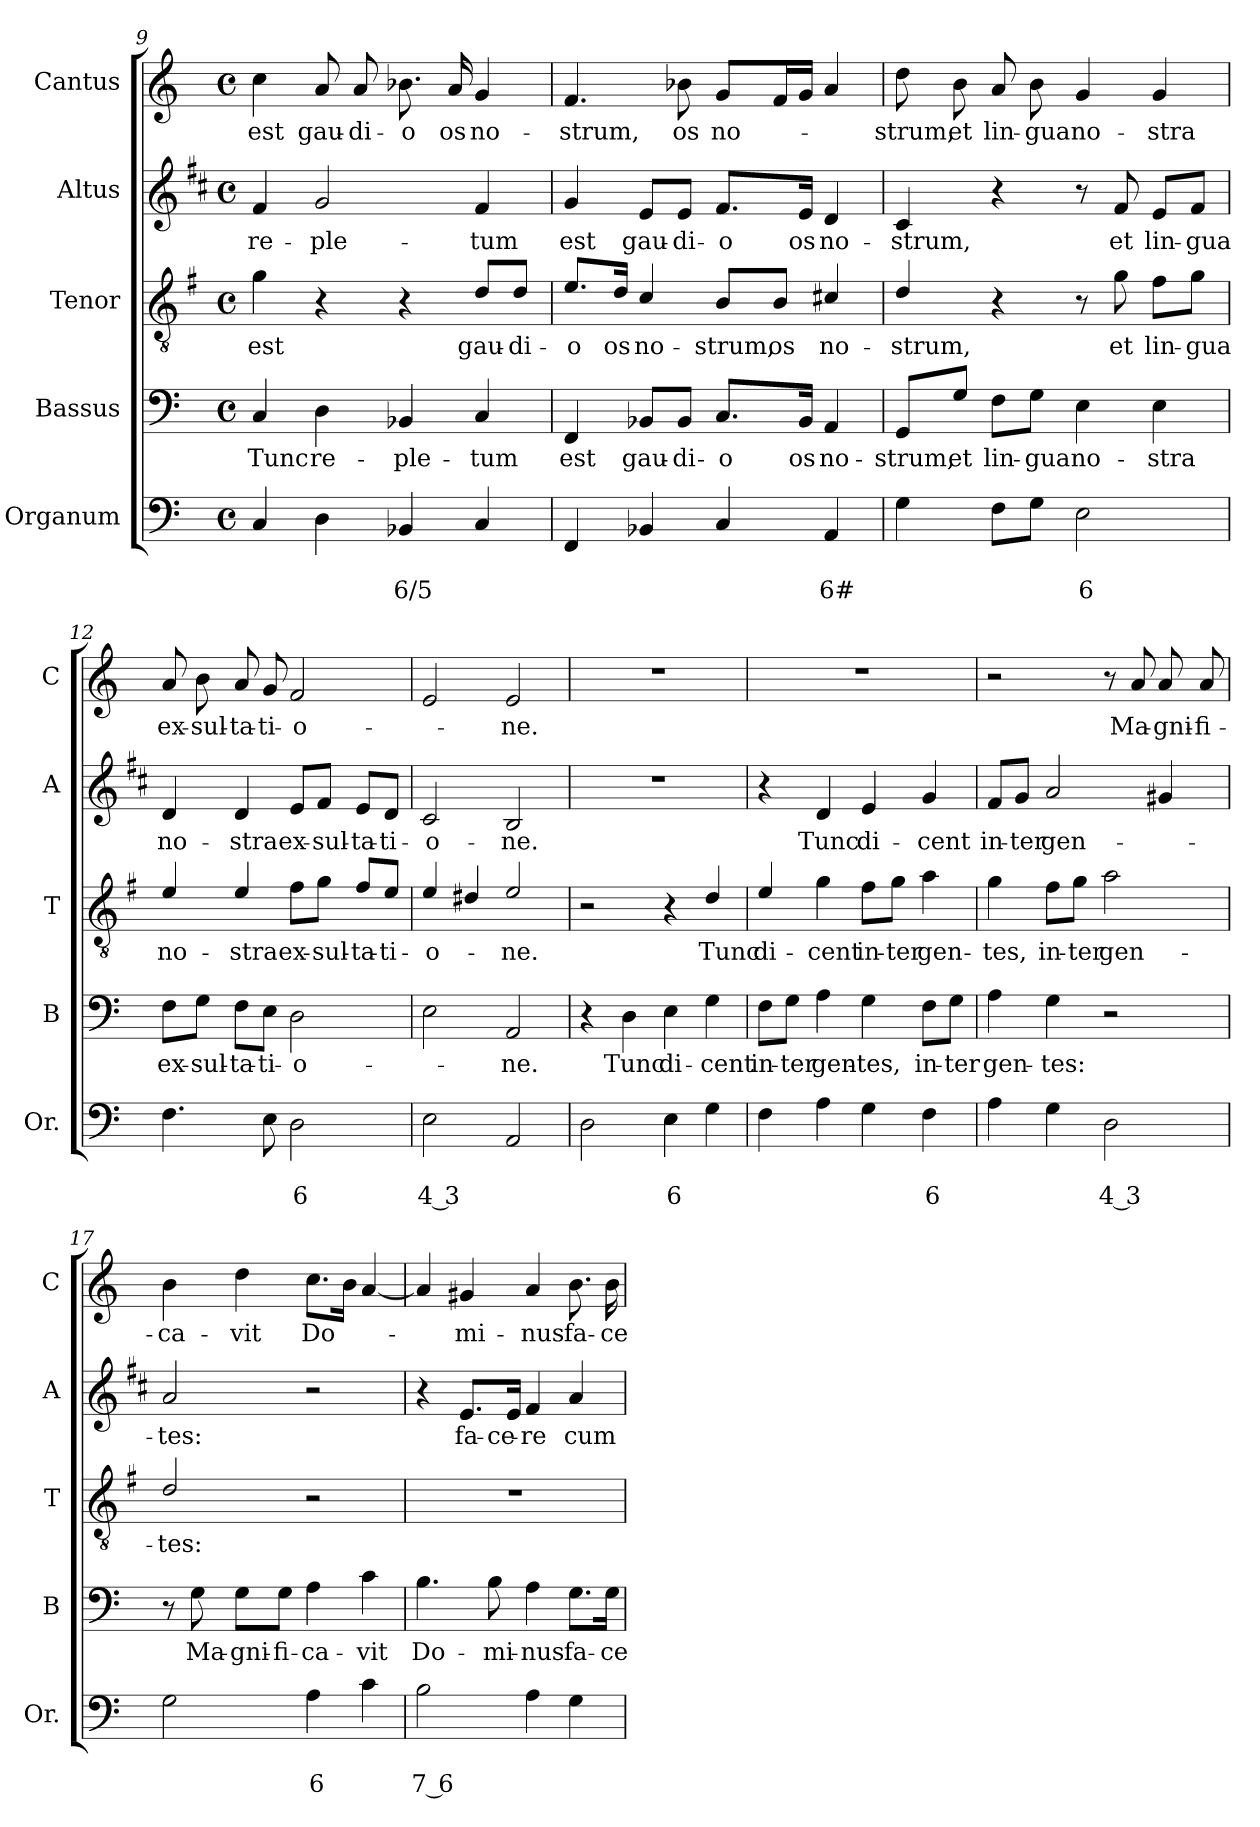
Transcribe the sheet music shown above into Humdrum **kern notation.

**kern	**text	**text	**kern	**text	**kern	**text	**kern	**text	**kern	**text
*part5	*part5	*part5	*part4	*part4	*part3	*part3	*part2	*part2	*part1	*part1
*staff5	*staff5	*staff5	*staff4	*staff4	*staff3	*staff3	*staff2	*staff2	*staff1	*staff1
*I"Organum	*	*	*I"Bassus	*	*I"Tenor	*	*I"Altus	*	*I"Cantus	*
*I'Or.	*	*	*I'B	*	*I'T	*	*I'A	*	*I'C	*
*clefF4	*	*	*clefF4	*	*clefGv2	*	*clefG2	*	*clefG2	*
*	*	*	*	*	*ITrd4c7	*	*ITrd1c2	*	*	*
*k[]	*	*	*k[]	*	*k[]	*	*k[]	*	*k[]	*
*C:	*	*	*C:	*	*C:	*	*C:	*	*C:	*
*M4/4	*	*	*M4/4	*	*M4/4	*	*M4/4	*	*M4/4	*
*met(c)	*	*	*met(c)	*	*met(c)	*	*met(c)	*	*met(c)	*
=9	=9	=9	=9	=9	=9	=9	=9	=9	=9	=9
!	!	!	!	!LO:LY:b	!	!LO:LY:b	!	!LO:LY:b	!	!LO:LY:b
4C/	.	.	4C/	Tunc	4c\	est	4e/	re-	4cc\	est
!	!	!	!	!LO:LY:b	!	!	!	!LO:LY:b	!	!LO:LY:b
4D\	.	.	4D\	re-	4r	.	2f/	-ple-	8a/	gau-
!	!	!	!	!	!	!	!	!	!	!LO:LY:b
.	.	.	.	.	.	.	.	.	8a/	-di-
!	!	!LO:LY:b	!	!LO:LY:b	!	!	!	!	!	!LO:LY:b
4BB-X/	.	6/5	4BB-X/	-ple-	4r	.	.	.	8.b-X\	-o
!	!	!	!	!	!	!	!	!	!	!LO:LY:b
.	.	.	.	.	.	.	.	.	16a/	os
!	!	!	!	!LO:LY:b	!	!LO:LY:b	!	!LO:LY:b	!	!LO:LY:b
4C/	.	.	4C/	-tum	8G/L	gau-	4e/	-tum	4g/	no-
!	!	!	!	!	!	!LO:LY:b	!	!	!	!
.	.	.	.	.	8G/J	-di-	.	.	.	.
=10	=10	=10	=10	=10	=10	=10	=10	=10	=10	=10
!	!	!	!	!LO:LY:b	!	!LO:LY:b	!	!LO:LY:b	!	!LO:LY:b
4FF/	.	.	4FF/	est	8.A/L	-o	4f/	est	4.f/	-strum,
!	!	!	!	!	!	!LO:LY:b	!	!	!	!
.	.	.	.	.	16G/Jk	os	.	.	.	.
!	!	!	!	!LO:LY:b	!	!LO:LY:b	!	!LO:LY:b	!	!
4BB-X/	.	.	8BB-X/L	gau-	4F/	no-	8d/L	gau-	.	.
!	!	!	!	!LO:LY:b	!	!	!	!LO:LY:b	!	!LO:LY:b
.	.	.	8BB-/J	-di-	.	.	8d/J	-di-	8b-X\	os
!	!	!	!	!LO:LY:b	!	!LO:LY:b	!	!LO:LY:b	!	!LO:LY:b
4C/	.	.	8.C/L	-o	8E/L	-strum,	8.e/L	-o	8g/L	no-
!	!	!	!	!	!	!LO:LY:b	!	!	!	!
.	.	.	.	.	8E/J	os	.	.	16f/L	.
!	!	!	!	!LO:LY:b	!	!	!	!LO:LY:b	!	!
.	.	.	16BB-/Jk	os	.	.	16d/Jk	os	16g/JJ	.
!	!	!LO:LY:b	!	!LO:LY:b	!	!LO:LY:b	!	!LO:LY:b	!	!
4AA/	.	6#	4AA/	no-	4F#X/	no-	4c/	no-	4a/	.
=11	=11	=11	=11	=11	=11	=11	=11	=11	=11	=11
!	!	!	!	!LO:LY:b	!	!LO:LY:b	!	!LO:LY:b	!	!LO:LY:b
4G\	.	.	8GG/L	-strum,	4G/	-strum,	4B/	-strum,	8dd\	-strum,
!	!	!	!	!LO:LY:b	!	!	!	!	!	!LO:LY:b
.	.	.	8G/J	et	.	.	.	.	8b\	et
!	!	!	!	!LO:LY:b	!	!	!	!	!	!LO:LY:b
8F\L	.	.	8F\L	lin-	4r	.	4r	.	8a/	lin-
!	!	!	!	!LO:LY:b	!	!	!	!	!	!LO:LY:b
8G\J	.	.	8G\J	-gua	.	.	.	.	8b\	-gua
!	!	!LO:LY:b	!	!LO:LY:b	!	!	!	!	!	!LO:LY:b
2E\	.	6	4E\	no-	8r	.	8r	.	4g/	no-
!	!	!	!	!	!	!LO:LY:b	!	!LO:LY:b	!	!
.	.	.	.	.	8c\	et	8e/	et	.	.
!	!	!	!	!LO:LY:b	!	!LO:LY:b	!	!LO:LY:b	!	!LO:LY:b
.	.	.	4E\	-stra	8B\L	lin-	8d/L	lin-	4g/	-stra
!	!	!	!	!	!	!LO:LY:b	!	!LO:LY:b	!	!
.	.	.	.	.	8c\J	-gua	8e/J	-gua	.	.
!!LO:PB:g=z
=12	=12	=12	=12	=12	=12	=12	=12	=12	=12	=12
!	!	!	!	!LO:LY:b	!	!LO:LY:b	!	!LO:LY:b	!	!LO:LY:b
4.F\	.	.	8F\L	ex-	4A/	no-	4c/	no-	8a/	ex-
!	!	!	!	!LO:LY:b	!	!	!	!	!	!LO:LY:b
.	.	.	8G\J	-sul-	.	.	.	.	8b\	-sul-
!	!	!	!	!LO:LY:b	!	!LO:LY:b	!	!LO:LY:b	!	!LO:LY:b
.	.	.	8F\L	-ta-	4A/	-stra	4c/	-stra	8a/	-ta-
!	!	!	!	!LO:LY:b	!	!	!	!	!	!LO:LY:b
8E\	.	.	8E\J	-ti-	.	.	.	.	8g/	-ti-
!	!	!LO:LY:b	!	!LO:LY:b	!	!LO:LY:b	!	!LO:LY:b	!	!LO:LY:b
2D\	.	6	2D\	-o-	8B\L	ex-	8d/L	ex-	2f/	-o-
!	!	!	!	!	!	!LO:LY:b	!	!LO:LY:b	!	!
.	.	.	.	.	8c\J	-sul-	8e/J	-sul-	.	.
!	!	!	!	!	!	!LO:LY:b	!	!LO:LY:b	!	!
.	.	.	.	.	8B/L	-ta-	8d/L	-ta-	.	.
!	!	!	!	!	!	!LO:LY:b	!	!LO:LY:b	!	!
.	.	.	.	.	8A/J	-ti-	8c/J	-ti-	.	.
=13	=13	=13	=13	=13	=13	=13	=13	=13	=13	=13
!	!	!LO:LY:b	!	!	!	!LO:LY:b	!	!LO:LY:b	!	!
2E\	.	4 3	2E\	.	4A/	-o-	2B/	-o-	2e/	.
.	.	.	.	.	4G#X/	.	.	.	.	.
!	!	!	!	!LO:LY:b	!	!LO:LY:b	!	!LO:LY:b	!	!LO:LY:b
2AA/	.	.	2AA/	-ne.	2A/	-ne.	2A/	-ne.	2e/	-ne.
=14	=14	=14	=14	=14	=14	=14	=14	=14	=14	=14
2D\	.	.	4r	.	2r	.	1r	.	1r	.
!	!	!	!	!LO:LY:b	!	!	!	!	!	!
.	.	.	4D\	Tunc	.	.	.	.	.	.
!	!	!LO:LY:b	!	!LO:LY:b	!	!	!	!	!	!
4E\	.	6	4E\	di-	4r	.	.	.	.	.
!	!	!	!	!LO:LY:b	!	!LO:LY:b	!	!	!	!
4G\	.	.	4G\	-cent	4G/	Tunc	.	.	.	.
=15	=15	=15	=15	=15	=15	=15	=15	=15	=15	=15
!	!	!	!	!LO:LY:b	!	!LO:LY:b	!	!	!	!
4F\	.	.	8F\L	in-	4A/	di-	4r	.	1r	.
!	!	!	!	!LO:LY:b	!	!	!	!	!	!
.	.	.	8G\J	-ter	.	.	.	.	.	.
!	!	!	!	!LO:LY:b	!	!LO:LY:b	!	!LO:LY:b	!	!
4A\	.	.	4A\	gen-	4c\	-cent	4c/	Tunc	.	.
!	!	!	!	!LO:LY:b	!	!LO:LY:b	!	!LO:LY:b	!	!
4G\	.	.	4G\	-tes,	8B\L	in-	4d/	di-	.	.
!	!	!	!	!	!	!LO:LY:b	!	!	!	!
.	.	.	.	.	8c\J	-ter	.	.	.	.
!	!	!LO:LY:b	!	!LO:LY:b	!	!LO:LY:b	!	!LO:LY:b	!	!
4F\	.	6	8F\L	in-	4d\	gen-	4f/	-cent	.	.
!	!	!	!	!LO:LY:b	!	!	!	!	!	!
.	.	.	8G\J	-ter	.	.	.	.	.	.
=16	=16	=16	=16	=16	=16	=16	=16	=16	=16	=16
!	!	!	!	!LO:LY:b	!	!LO:LY:b	!	!LO:LY:b	!	!
4A\	.	.	4A\	gen-	4c\	-tes,	8e/L	in-	2r	.
!	!	!	!	!	!	!	!	!LO:LY:b	!	!
.	.	.	.	.	.	.	8f/J	-ter	.	.
!	!	!	!	!LO:LY:b	!	!LO:LY:b	!	!LO:LY:b	!	!
4G\	.	.	4G\	-tes:	8B\L	in-	2g/	gen-	.	.
!	!	!	!	!	!	!LO:LY:b	!	!	!	!
.	.	.	.	.	8c\J	-ter	.	.	.	.
!	!	!LO:LY:b	!	!	!	!LO:LY:b	!	!	!	!
2D\	.	4 3	2r	.	2d\	gen-	.	.	8r	.
!	!	!	!	!	!	!	!	!	!	!LO:LY:b
.	.	.	.	.	.	.	.	.	8a/	Ma-
!	!	!	!	!	!	!	!	!	!	!LO:LY:b
.	.	.	.	.	.	.	4f#X/	.	8a/	-gni-
!	!	!	!	!	!	!	!	!	!	!LO:LY:b
.	.	.	.	.	.	.	.	.	8a/	-fi-
!!LO:LB:g=z
=17	=17	=17	=17	=17	=17	=17	=17	=17	=17	=17
!	!	!	!	!	!	!LO:LY:b	!	!LO:LY:b	!	!LO:LY:b
2G\	.	.	8r	.	2G/	-tes:	2g/	-tes:	4b\	-ca-
!	!	!	!	!LO:LY:b	!	!	!	!	!	!
.	.	.	8G\	Ma-	.	.	.	.	.	.
!	!	!	!	!LO:LY:b	!	!	!	!	!	!LO:LY:b
.	.	.	8G\L	-gni-	.	.	.	.	4dd\	-vit
!	!	!	!	!LO:LY:b	!	!	!	!	!	!
.	.	.	8G\J	-fi-	.	.	.	.	.	.
!	!	!LO:LY:b	!	!LO:LY:b	!	!	!	!	!	!LO:LY:b
4A\	.	6	4A\	-ca-	2r	.	2r	.	8.cc\L	Do-
.	.	.	.	.	.	.	.	.	16b\Jk	.
!	!	!	!	!LO:LY:b	!	!	!	!	!	!
4c\	.	.	4c\	-vit	.	.	.	.	[4a/	.
=18	=18	=18	=18	=18	=18	=18	=18	=18	=18	=18
!	!	!LO:LY:b	!	!LO:LY:b	!	!	!	!	!	!
2B\	.	7 6	4.B\	Do-	1r	.	4r	.	4a/]	.
!	!	!	!	!	!	!	!	!LO:LY:b	!	!LO:LY:b
.	.	.	.	.	.	.	8.d/L	fa-	4g#X/	-mi-
!	!	!	!	!LO:LY:b	!	!	!	!	!	!
.	.	.	8B\	-mi-	.	.	.	.	.	.
!	!	!	!	!	!	!	!	!LO:LY:b	!	!
.	.	.	.	.	.	.	16d/Jk	-ce-	.	.
!	!	!	!	!LO:LY:b	!	!	!	!LO:LY:b	!	!LO:LY:b
4A\	.	.	4A\	-nus	.	.	4e/	-re	4a/	-nus
!	!	!	!	!LO:LY:b	!	!	!	!LO:LY:b	!	!LO:LY:b
4G\	.	.	8.G\L	fa-	.	.	4g/	cum	8.b\	fa-
!	!	!	!	!LO:LY:b	!	!	!	!	!	!LO:LY:b
.	.	.	16G\Jk	-ce-	.	.	.	.	16b\	-ce-
=	=	=	=	=	=	=	=	=	=	=
*-	*-	*-	*-	*-	*-	*-	*-	*-	*-	*-
